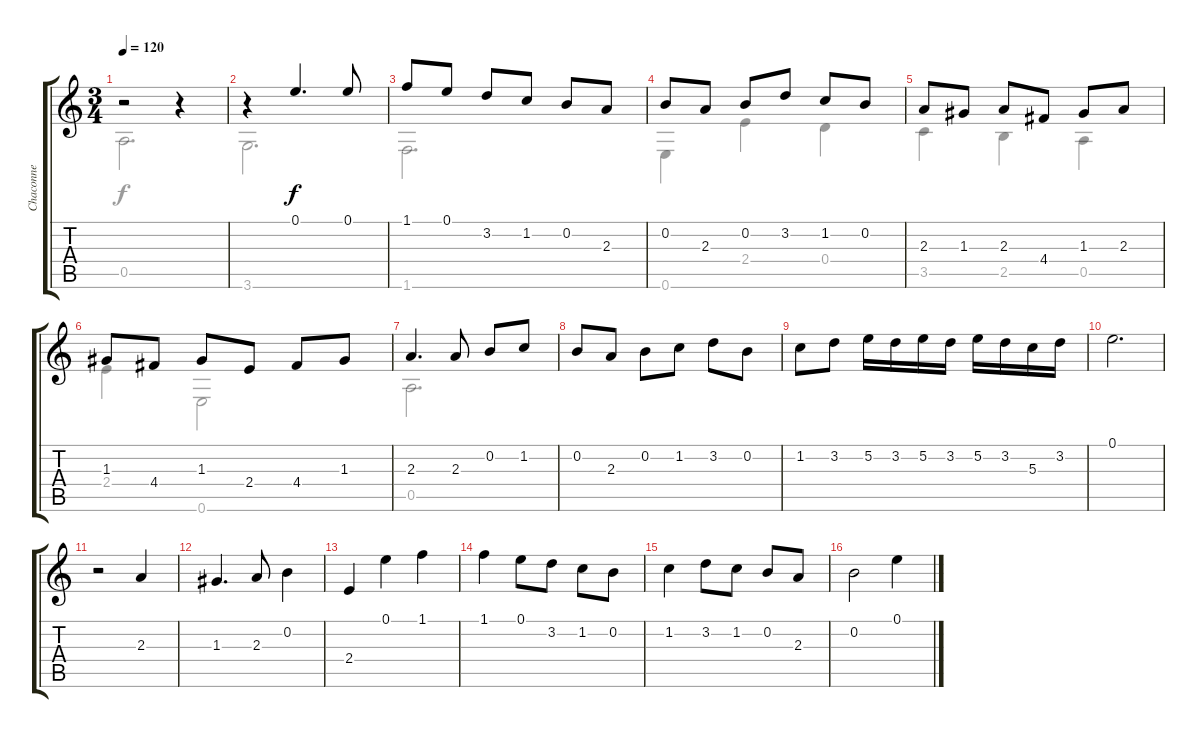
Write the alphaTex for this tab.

\track ("Chaconne " "Chaconne ") {instrument acousticguitarnylon}
\staff {score tabs}
\tuning (E4 B3 G3 D3 A2 E2) {hide}
\voice
\ts (3 4)
\tempo 120
\clef g2
\ks c
r.2{dy f} r.4 |
r.4 0.1.4{d} 0.1.8 |
1.1.8 0.1.8 3.2.8 1.2.8 0.2.8 2.3.8 |
0.2.8 2.3.8 0.2.8 3.2.8 1.2.8 0.2.8 |
2.3.8 1.3.8 2.3.8 4.4.8 1.3.8 2.3.8 |
1.3.8 4.4.8 1.3.8 2.4.8 4.4.8 1.3.8 |
2.3.4{d} 2.3.8 0.2.8 1.2.8 |
0.2.8 2.3.8 0.2.8 1.2.8 3.2.8 0.2.8 |
1.2.8 3.2.8 5.2.16 3.2.16 5.2.16 3.2.16 5.2.16 3.2.16 5.3.16 3.2.16 |
0.1.2{d} |
r.2 2.3.4 |
1.3.4{d} 2.3.8 0.2.4 |
2.4.4 0.1.4 1.1.4 |
1.1.4 0.1.8 3.2.8 1.2.8 0.2.8 |
1.2.4 3.2.8 1.2.8 0.2.8 2.3.8 |
0.2.2 0.1.4
\voice
\clef g2
\ottava regular
\simile none
\ks c
0.5.2{d dy f} |
3.6.2{d} |
1.6.2{d} |
0.6.4 2.4.4 0.4.4 |
3.5.4 2.5.4 0.5.4 |
2.4.4 0.6.2 |
0.5.2{d} |
|
|
|
|
|
|
|
|
